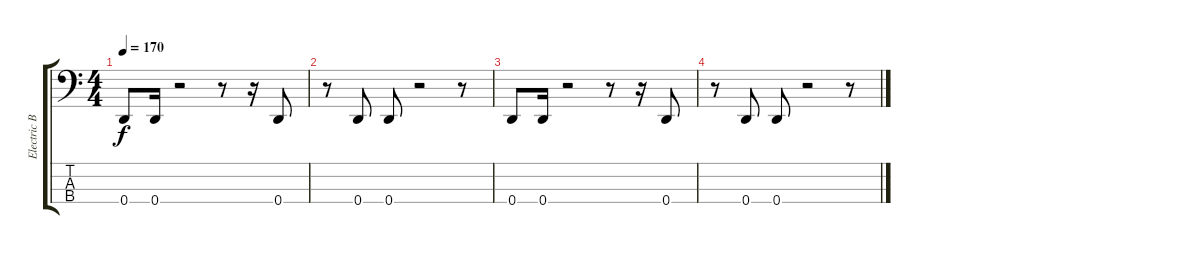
\track ("Electric Bass" "Electric B") {instrument acousticbass}
\staff {score tabs}
\tuning (G2 D2 A1 D1) {hide}
\ts (4 4)
\tempo 170
\clef f4
\ks c
0.4.8{dy f} 0.4.16 r.2 r.8 r.16 0.4.8 |
r.8 0.4.8 0.4.8 r.2 r.8 |
0.4.8 0.4.16 r.2 r.8 r.16 0.4.8 |
r.8 0.4.8 0.4.8 r.2 r.8
